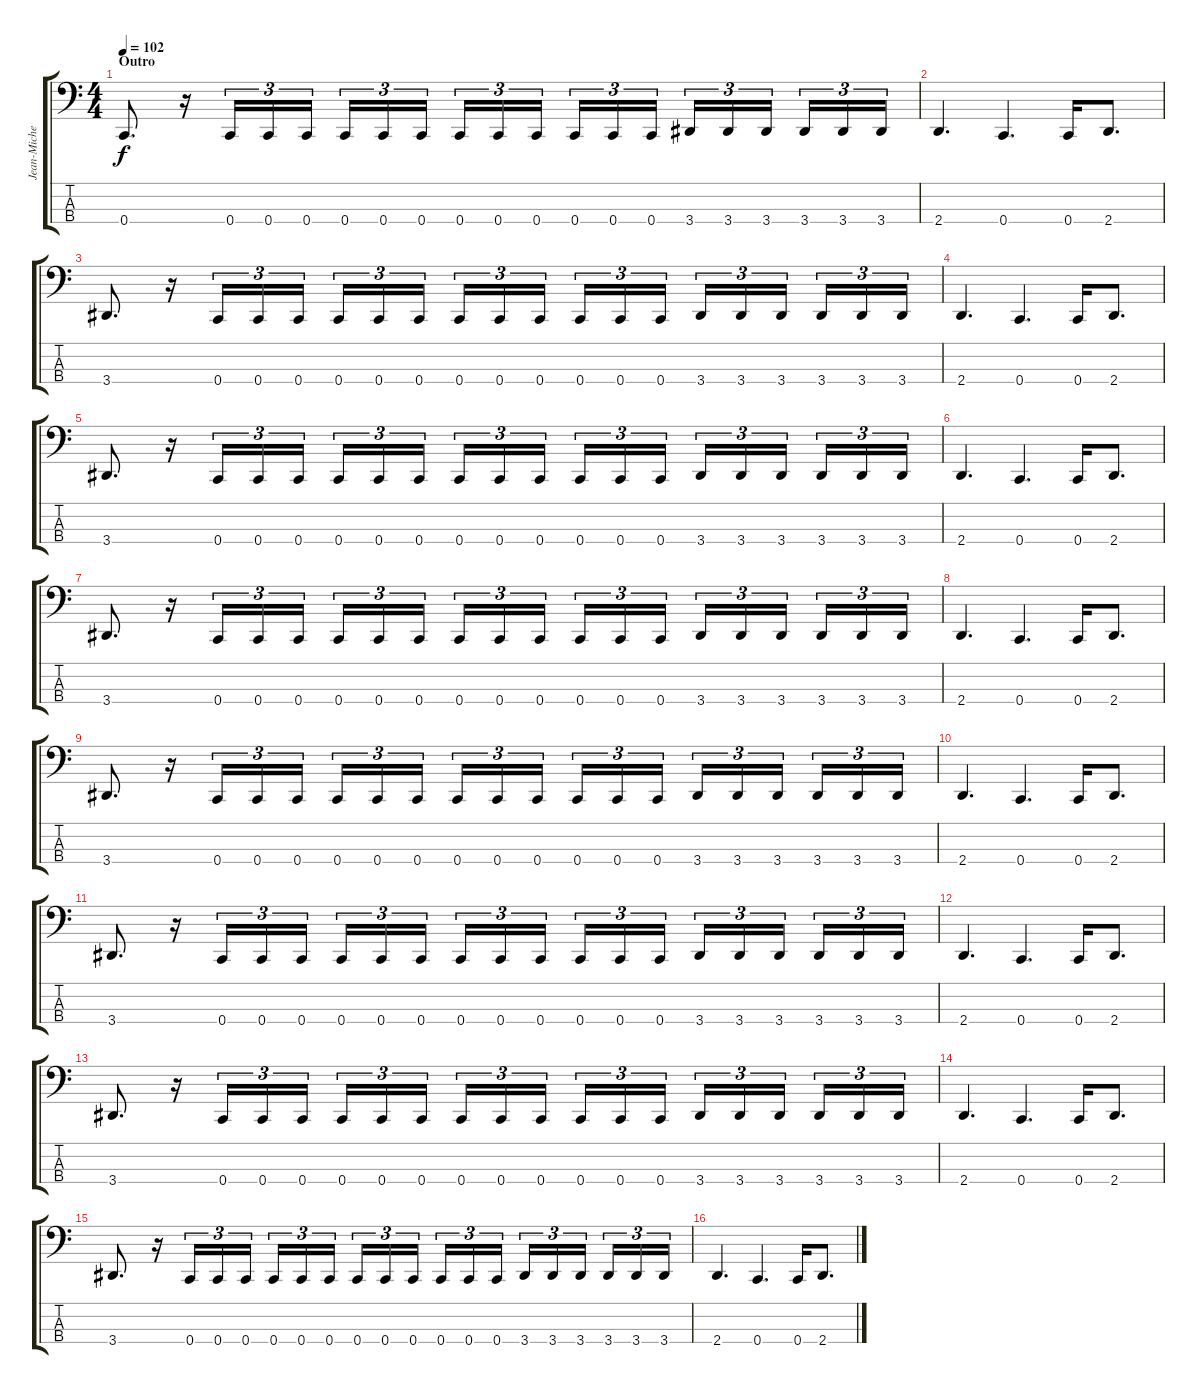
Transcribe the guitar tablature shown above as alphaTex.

\track ("Jean-Michel Labadie" "Jean-Miche") {instrument electricbassfinger}
\staff {score tabs}
\tuning (F2 C2 G1 C1) {hide}
\ts (4 4)
\section ("" "Outro")
\tempo 102
\clef f4
\ks c
0.4.8{d dy f} r.16 0.4.16{tu (3 2)} 0.4.16{tu (3 2)} 0.4.16{tu (3 2) beam splitsecondary} 0.4.16{tu (3 2)} 0.4.16{tu (3 2)} 0.4.16{tu (3 2)} 0.4.16{tu (3 2)} 0.4.16{tu (3 2)} 0.4.16{tu (3 2) beam splitsecondary} 0.4.16{tu (3 2)} 0.4.16{tu (3 2)} 0.4.16{tu (3 2)} 3.4.16{tu (3 2)} 3.4.16{tu (3 2)} 3.4.16{tu (3 2) beam splitsecondary} 3.4.16{tu (3 2)} 3.4.16{tu (3 2)} 3.4.16{tu (3 2)} |
2.4.4{d} 0.4.4{d} 0.4.16 2.4.8{d} |
3.4.8{d} r.16 0.4.16{tu (3 2)} 0.4.16{tu (3 2)} 0.4.16{tu (3 2) beam splitsecondary} 0.4.16{tu (3 2)} 0.4.16{tu (3 2)} 0.4.16{tu (3 2)} 0.4.16{tu (3 2)} 0.4.16{tu (3 2)} 0.4.16{tu (3 2) beam splitsecondary} 0.4.16{tu (3 2)} 0.4.16{tu (3 2)} 0.4.16{tu (3 2)} 3.4.16{tu (3 2)} 3.4.16{tu (3 2)} 3.4.16{tu (3 2) beam splitsecondary} 3.4.16{tu (3 2)} 3.4.16{tu (3 2)} 3.4.16{tu (3 2)} |
2.4.4{d} 0.4.4{d} 0.4.16 2.4.8{d} |
3.4.8{d} r.16 0.4.16{tu (3 2)} 0.4.16{tu (3 2)} 0.4.16{tu (3 2) beam splitsecondary} 0.4.16{tu (3 2)} 0.4.16{tu (3 2)} 0.4.16{tu (3 2)} 0.4.16{tu (3 2)} 0.4.16{tu (3 2)} 0.4.16{tu (3 2) beam splitsecondary} 0.4.16{tu (3 2)} 0.4.16{tu (3 2)} 0.4.16{tu (3 2)} 3.4.16{tu (3 2)} 3.4.16{tu (3 2)} 3.4.16{tu (3 2) beam splitsecondary} 3.4.16{tu (3 2)} 3.4.16{tu (3 2)} 3.4.16{tu (3 2)} |
2.4.4{d} 0.4.4{d} 0.4.16 2.4.8{d} |
3.4.8{d} r.16 0.4.16{tu (3 2)} 0.4.16{tu (3 2)} 0.4.16{tu (3 2) beam splitsecondary} 0.4.16{tu (3 2)} 0.4.16{tu (3 2)} 0.4.16{tu (3 2)} 0.4.16{tu (3 2)} 0.4.16{tu (3 2)} 0.4.16{tu (3 2) beam splitsecondary} 0.4.16{tu (3 2)} 0.4.16{tu (3 2)} 0.4.16{tu (3 2)} 3.4.16{tu (3 2)} 3.4.16{tu (3 2)} 3.4.16{tu (3 2) beam splitsecondary} 3.4.16{tu (3 2)} 3.4.16{tu (3 2)} 3.4.16{tu (3 2)} |
2.4.4{d} 0.4.4{d} 0.4.16 2.4.8{d} |
3.4.8{d} r.16 0.4.16{tu (3 2)} 0.4.16{tu (3 2)} 0.4.16{tu (3 2) beam splitsecondary} 0.4.16{tu (3 2)} 0.4.16{tu (3 2)} 0.4.16{tu (3 2)} 0.4.16{tu (3 2)} 0.4.16{tu (3 2)} 0.4.16{tu (3 2) beam splitsecondary} 0.4.16{tu (3 2)} 0.4.16{tu (3 2)} 0.4.16{tu (3 2)} 3.4.16{tu (3 2)} 3.4.16{tu (3 2)} 3.4.16{tu (3 2) beam splitsecondary} 3.4.16{tu (3 2)} 3.4.16{tu (3 2)} 3.4.16{tu (3 2)} |
2.4.4{d} 0.4.4{d} 0.4.16 2.4.8{d} |
3.4.8{d} r.16 0.4.16{tu (3 2)} 0.4.16{tu (3 2)} 0.4.16{tu (3 2) beam splitsecondary} 0.4.16{tu (3 2)} 0.4.16{tu (3 2)} 0.4.16{tu (3 2)} 0.4.16{tu (3 2)} 0.4.16{tu (3 2)} 0.4.16{tu (3 2) beam splitsecondary} 0.4.16{tu (3 2)} 0.4.16{tu (3 2)} 0.4.16{tu (3 2)} 3.4.16{tu (3 2)} 3.4.16{tu (3 2)} 3.4.16{tu (3 2) beam splitsecondary} 3.4.16{tu (3 2)} 3.4.16{tu (3 2)} 3.4.16{tu (3 2)} |
2.4.4{d} 0.4.4{d} 0.4.16 2.4.8{d} |
3.4.8{d} r.16 0.4.16{tu (3 2)} 0.4.16{tu (3 2)} 0.4.16{tu (3 2) beam splitsecondary} 0.4.16{tu (3 2)} 0.4.16{tu (3 2)} 0.4.16{tu (3 2)} 0.4.16{tu (3 2)} 0.4.16{tu (3 2)} 0.4.16{tu (3 2) beam splitsecondary} 0.4.16{tu (3 2)} 0.4.16{tu (3 2)} 0.4.16{tu (3 2)} 3.4.16{tu (3 2)} 3.4.16{tu (3 2)} 3.4.16{tu (3 2) beam splitsecondary} 3.4.16{tu (3 2)} 3.4.16{tu (3 2)} 3.4.16{tu (3 2)} |
2.4.4{d} 0.4.4{d} 0.4.16 2.4.8{d} |
3.4.8{d} r.16 0.4.16{tu (3 2)} 0.4.16{tu (3 2)} 0.4.16{tu (3 2) beam splitsecondary} 0.4.16{tu (3 2)} 0.4.16{tu (3 2)} 0.4.16{tu (3 2)} 0.4.16{tu (3 2)} 0.4.16{tu (3 2)} 0.4.16{tu (3 2) beam splitsecondary} 0.4.16{tu (3 2)} 0.4.16{tu (3 2)} 0.4.16{tu (3 2)} 3.4.16{tu (3 2)} 3.4.16{tu (3 2)} 3.4.16{tu (3 2) beam splitsecondary} 3.4.16{tu (3 2)} 3.4.16{tu (3 2)} 3.4.16{tu (3 2)} |
2.4.4{d} 0.4.4{d} 0.4.16 2.4.8{d}
